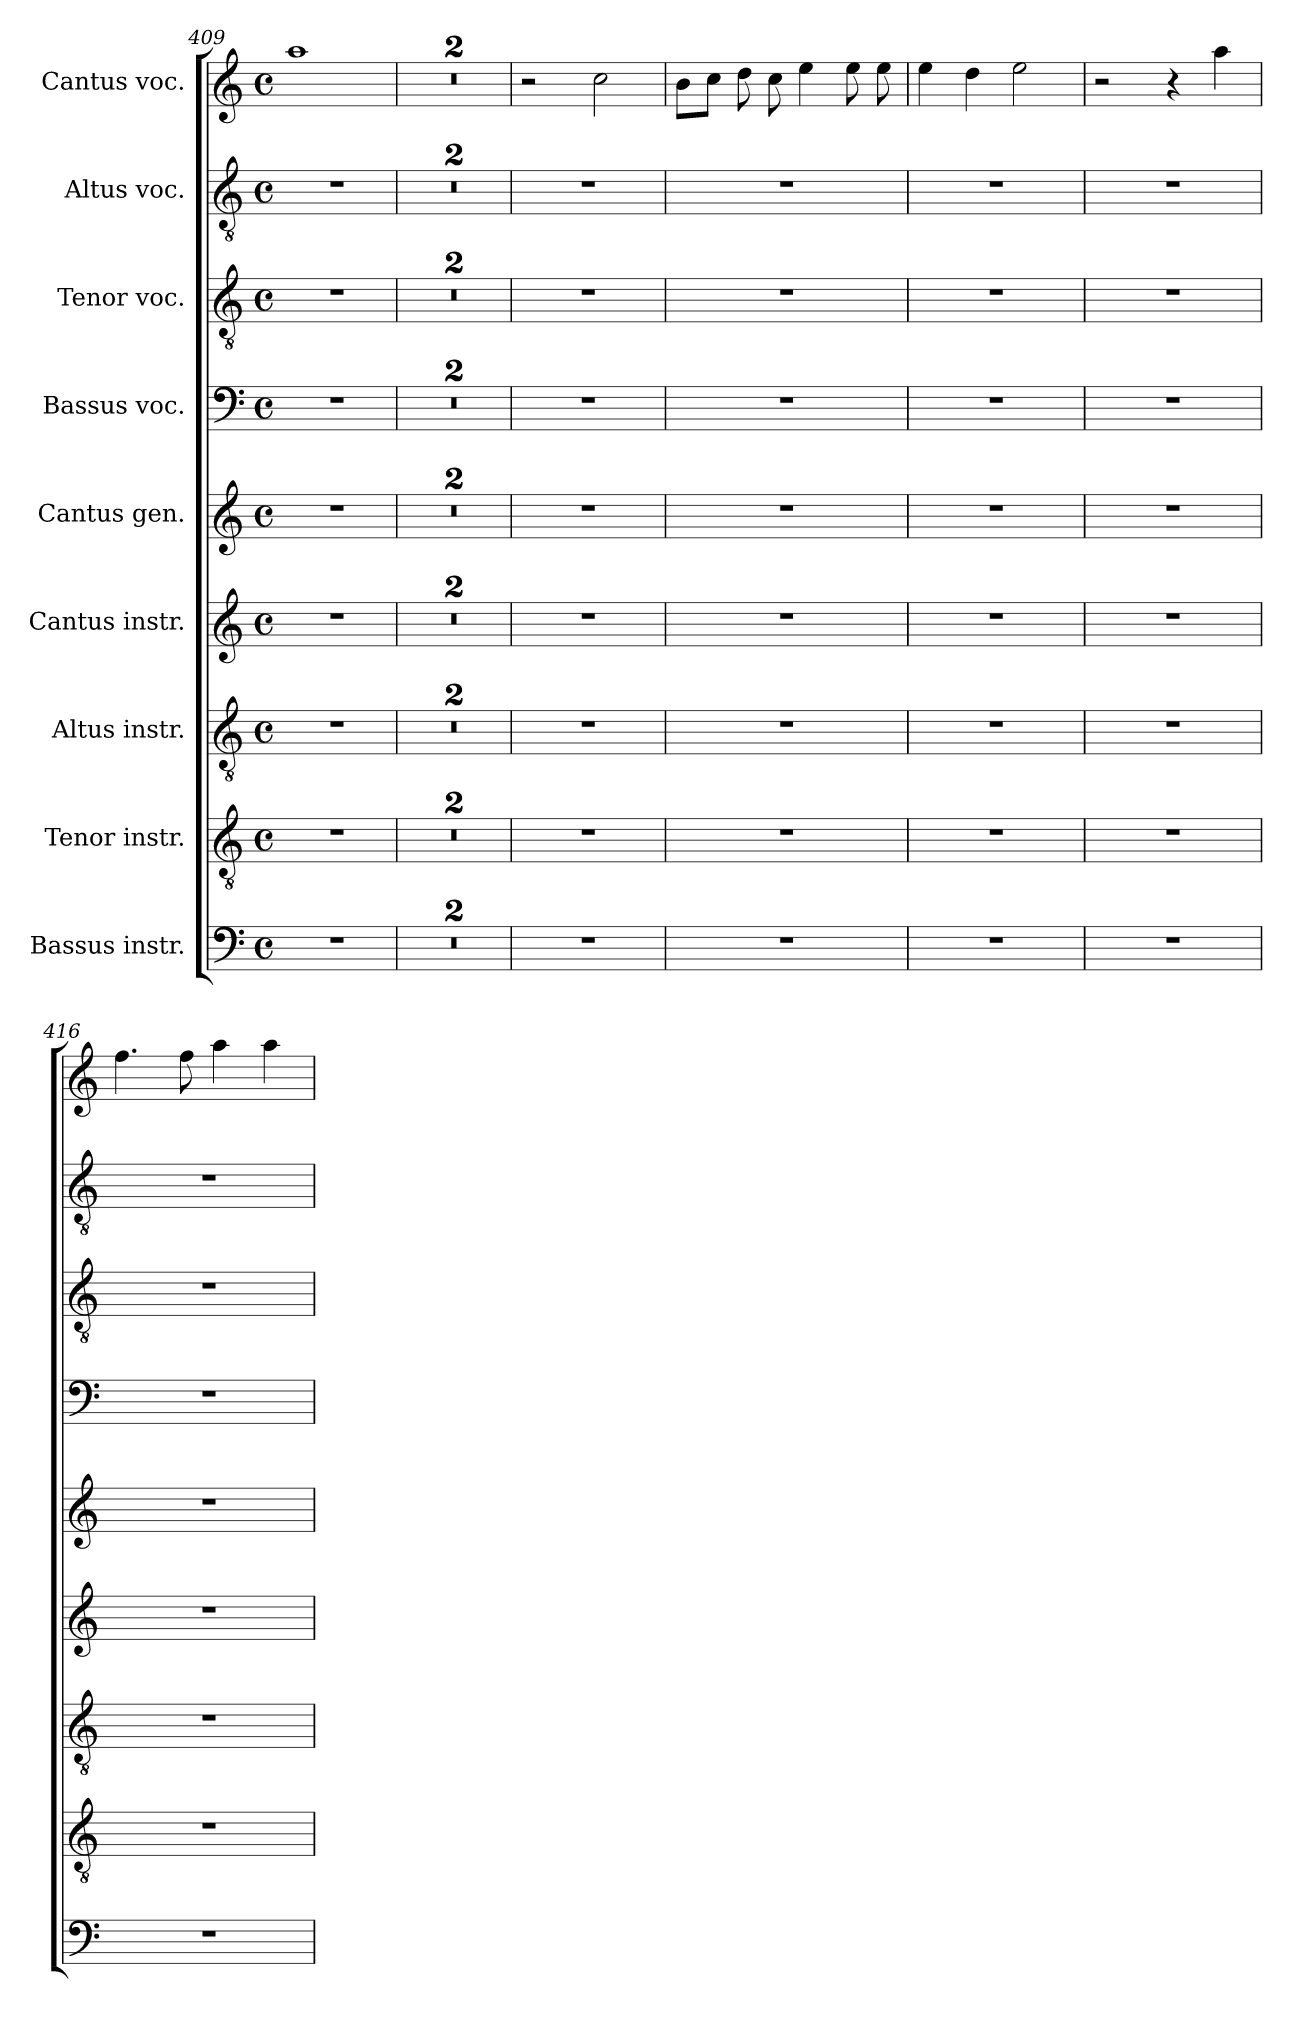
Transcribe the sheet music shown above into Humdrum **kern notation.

**kern	**kern	**kern	**kern	**kern	**kern	**kern	**kern	**kern
*part9	*part8	*part7	*part6	*part5	*part4	*part3	*part2	*part1
*staff9	*staff8	*staff7	*staff6	*staff5	*staff4	*staff3	*staff2	*staff1
*I"Bassus instr.	*I"Tenor instr.	*I"Altus instr.	*I"Cantus instr.	*I"Cantus gen.	*I"Bassus voc.	*I"Tenor voc.	*I"Altus voc.	*I"Cantus voc.
*clefF4	*clefGv2	*clefGv2	*clefG2	*clefG2	*clefF4	*clefGv2	*clefGv2	*clefG2
*k[]	*k[]	*k[]	*k[]	*k[]	*k[]	*k[]	*k[]	*k[]
*C:	*C:	*C:	*C:	*C:	*C:	*C:	*C:	*C:
*M4/4	*M4/4	*M4/4	*M4/4	*M4/4	*M4/4	*M4/4	*M4/4	*M4/4
*met(c)	*met(c)	*met(c)	*met(c)	*met(c)	*met(c)	*met(c)	*met(c)	*met(c)
=409	=409	=409	=409	=409	=409	=409	=409	=409
1r	1r	1r	1r	1r	1r	1r	1r	1aa
=410	=410	=410	=410	=410	=410	=410	=410	=410
1r	1r	1r	1r	1r	1r	1r	1r	1r
=411	=411	=411	=411	=411	=411	=411	=411	=411
1r	1r	1r	1r	1r	1r	1r	1r	1r
=412	=412	=412	=412	=412	=412	=412	=412	=412
1r	1r	1r	1r	1r	1r	1r	1r	2r
.	.	.	.	.	.	.	.	2cc\
=413	=413	=413	=413	=413	=413	=413	=413	=413
1r	1r	1r	1r	1r	1r	1r	1r	8b\L
.	.	.	.	.	.	.	.	8cc\J
.	.	.	.	.	.	.	.	8dd\
.	.	.	.	.	.	.	.	8cc\
.	.	.	.	.	.	.	.	4ee\
.	.	.	.	.	.	.	.	8ee\
.	.	.	.	.	.	.	.	8ee\
=414	=414	=414	=414	=414	=414	=414	=414	=414
1r	1r	1r	1r	1r	1r	1r	1r	4ee\
.	.	.	.	.	.	.	.	4dd\
.	.	.	.	.	.	.	.	2ee\
=415	=415	=415	=415	=415	=415	=415	=415	=415
1r	1r	1r	1r	1r	1r	1r	1r	2r
.	.	.	.	.	.	.	.	4r
.	.	.	.	.	.	.	.	4aa\
!!LO:LB:g=z
=416	=416	=416	=416	=416	=416	=416	=416	=416
1r	1r	1r	1r	1r	1r	1r	1r	4.ff\
.	.	.	.	.	.	.	.	8ff\
.	.	.	.	.	.	.	.	4aa\
.	.	.	.	.	.	.	.	4aa\
=	=	=	=	=	=	=	=	=
*-	*-	*-	*-	*-	*-	*-	*-	*-
